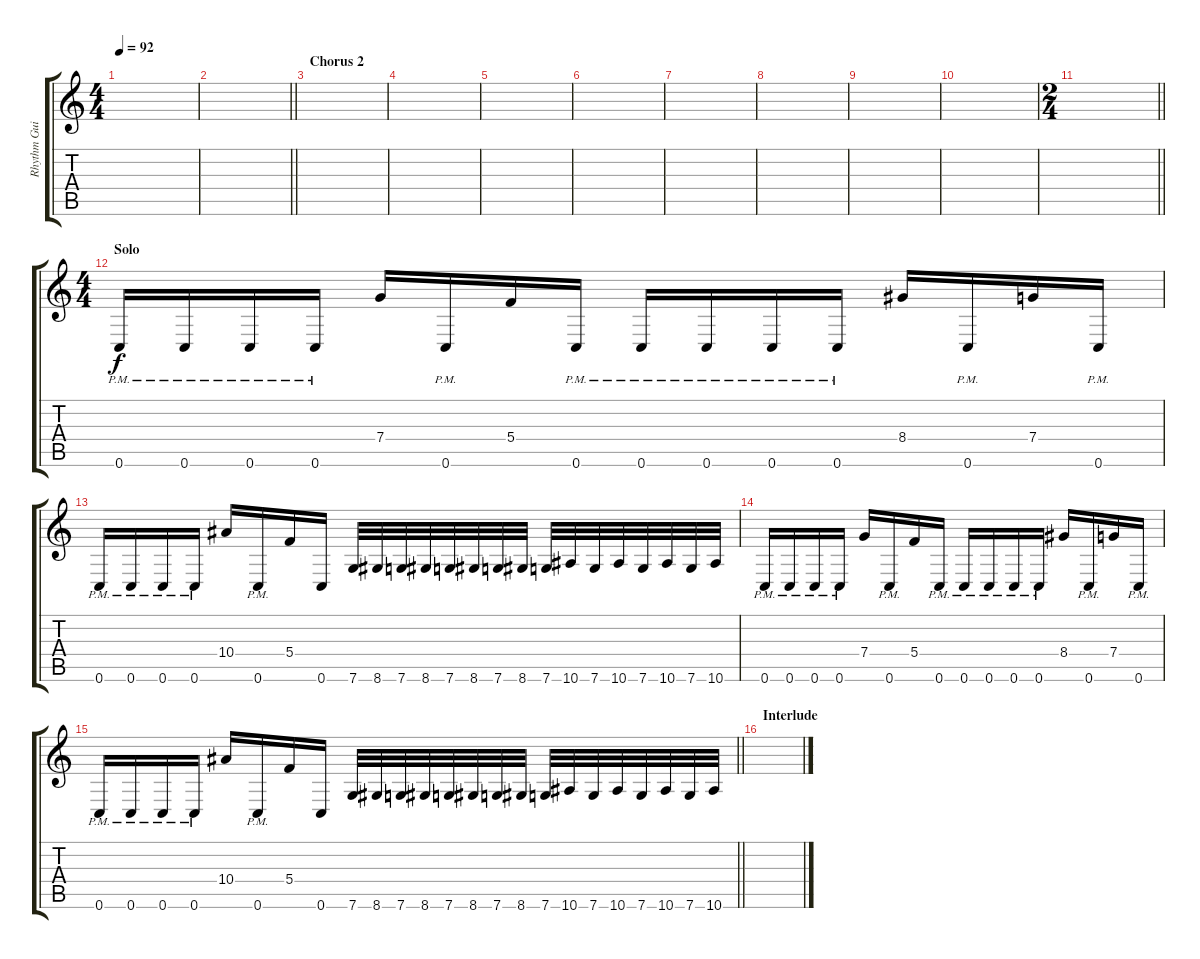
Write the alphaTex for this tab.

\track ("Rhythm Guitar " "Rhythm Gui") {instrument distortionguitar}
\staff {score tabs}
\tuning (D4 A3 F3 C3 G2 C2) {hide}
\ts (4 4)
\tempo 92
\clef g2
\ks c
|
\barLineRight lightlight
|
\section ("" "Chorus 2")
|
|
|
|
|
|
|
|
\ts (2 4)
\barLineRight lightlight
|
\ts (4 4)
\section ("" "Solo")
0.6{pm}.16 0.6{pm}.16 0.6{pm}.16 0.6{pm}.16 7.4.16 0.6{pm}.16 5.4.16 0.6{pm}.16 0.6{pm}.16 0.6{pm}.16 0.6{pm}.16 0.6{pm}.16 8.4.16 0.6{pm}.16 7.4.16 0.6{pm}.16 |
0.6{pm}.16 0.6{pm}.16 0.6{pm}.16 0.6{pm}.16 10.4.16 0.6{pm}.16 5.4.16 0.6.16 7.6.32 8.6.32 7.6.32 8.6.32 7.6.32 8.6.32 7.6.32 8.6.32 7.6.32 10.6.32 7.6.32 10.6.32 7.6.32 10.6.32 7.6.32 10.6.32 |
0.6{pm}.16 0.6{pm}.16 0.6{pm}.16 0.6{pm}.16 7.4.16 0.6{pm}.16 5.4.16 0.6{pm}.16 0.6{pm}.16 0.6{pm}.16 0.6{pm}.16 0.6{pm}.16 8.4.16 0.6{pm}.16 7.4.16 0.6{pm}.16 |
\barLineRight lightlight
0.6{pm}.16 0.6{pm}.16 0.6{pm}.16 0.6{pm}.16 10.4.16 0.6{pm}.16 5.4.16 0.6.16 7.6.32 8.6.32 7.6.32 8.6.32 7.6.32 8.6.32 7.6.32 8.6.32 7.6.32 10.6.32 7.6.32 10.6.32 7.6.32 10.6.32 7.6.32 10.6.32 |
\section ("" "Interlude")
